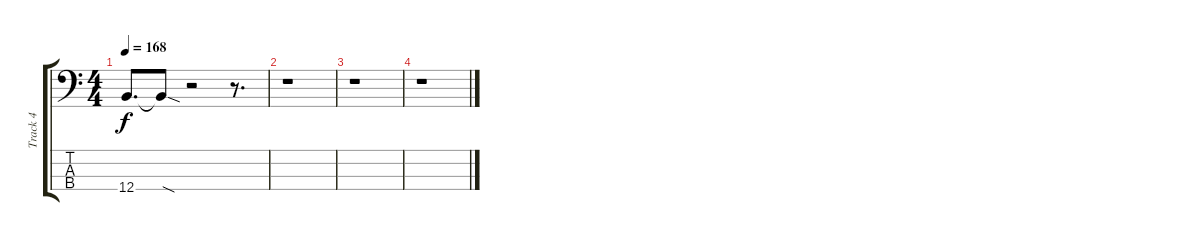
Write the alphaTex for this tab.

\track ("Track 4" "Track 4") {instrument electricbasspick}
\staff {score tabs}
\tuning (D2 A1 E1 B0) {hide}
\ts (4 4)
\tempo 168
\clef f4
\ks c
12.4.8{d dy f} 12.4{sod t}.8 r.2 r.8{d} |
r.1 |
r.1 |
r.1
